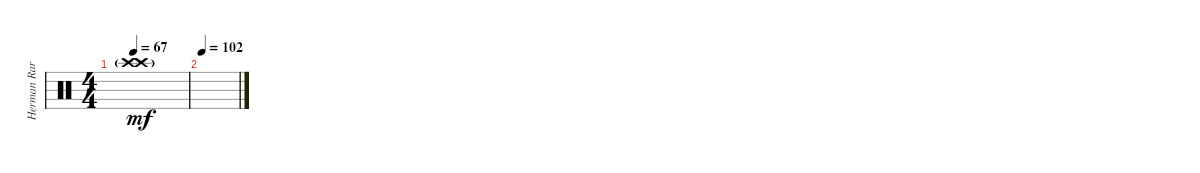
\track ("Herman Rarebell" "Herman Rar") {instrument percussion}
\staff {score}
\articulation defaults
\ts (4 4)
\tempo 67
\clef neutral
\ks c
("Crash high (hit)"{g} "Crash high (hit)"{g}).1{dy mf} |
\tempo 102
